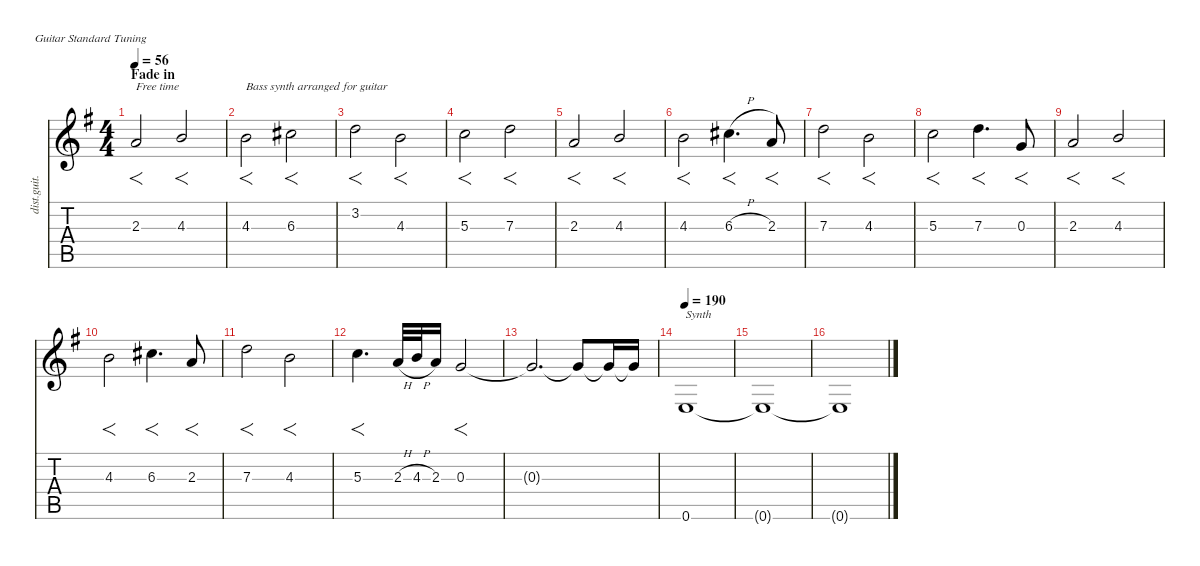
\defaultSystemsLayout 4
\hideDynamics
\bracketExtendMode nobrackets
\otherSystemsTrackNameOrientation horizontal
\track ("Guitar 2" "dist.guit.") {instrument distortionguitar}
\staff {score tabs}
\tuning (E4 B3 G3 D3 A2 E2)
\ts (4 4)
\beaming (8 2 2 2 2)
\section ("" "Fade in")
\tempo 56
\clef g2
\ks eminor
2.3{acc forcenatural}.2{f txt "Free time" dy f instrument lead1square beam Up} 4.3{acc forcenatural}.2{f beam Up} |
4.3{acc forcenatural}.2{f txt "Bass synth arranged for guitar" beam Down} 6.3{acc #}.2{f beam Down} |
3.2{acc forcenatural}.2{f beam Down} 4.3{acc forcenatural}.2{f beam Down} |
5.3{acc forcenatural}.2{f beam Down} 7.3{acc forcenatural}.2{f beam Down} |
2.3{acc forcenatural}.2{f beam Up} 4.3{acc forcenatural}.2{f beam Up} |
4.3{acc forcenatural}.2{f beam Down} 6.3{h acc #}.4{f d beam Down} 2.3{acc forcenatural}.8{f beam Up} |
7.3{acc forcenatural}.2{f beam Down} 4.3{acc forcenatural}.2{f beam Down} |
5.3{acc forcenatural}.2{f beam Down} 7.3{acc forcenatural}.4{f d beam Down} 0.3{acc forcenatural}.8{f beam Up} |
2.3{acc forcenatural}.2{f beam Up} 4.3{acc forcenatural}.2{f beam Up} |
4.3{acc forcenatural}.2{f beam Down} 6.3{acc #}.4{f d beam Down} 2.3{acc forcenatural}.8{f beam Up} |
7.3{acc forcenatural}.2{f beam Down} 4.3{acc forcenatural}.2{f beam Down} |
5.3{acc forcenatural}.4{f d beam Down} 2.3{h acc forcenatural}.32{dy mp beam Up} 4.3{h acc forcenatural}.32{beam Up} 2.3{acc forcenatural}.16{beam Up} 0.3{acc forcenatural}.2{f dy f beam Up} |
0.3{t acc forcenatural}.2{d beam Up} 0.3{t acc forcenatural}.8{beam Up} 0.3{t acc forcenatural}.16{beam Up} 0.3{t acc forcenatural}.16{beam Up} |
\tempo 190
0.6{acc forcenatural}.1{txt "Synth" beam Up} |
0.6{t acc forcenatural}.1{beam Up} |
0.6{t acc forcenatural}.1{beam Up}
